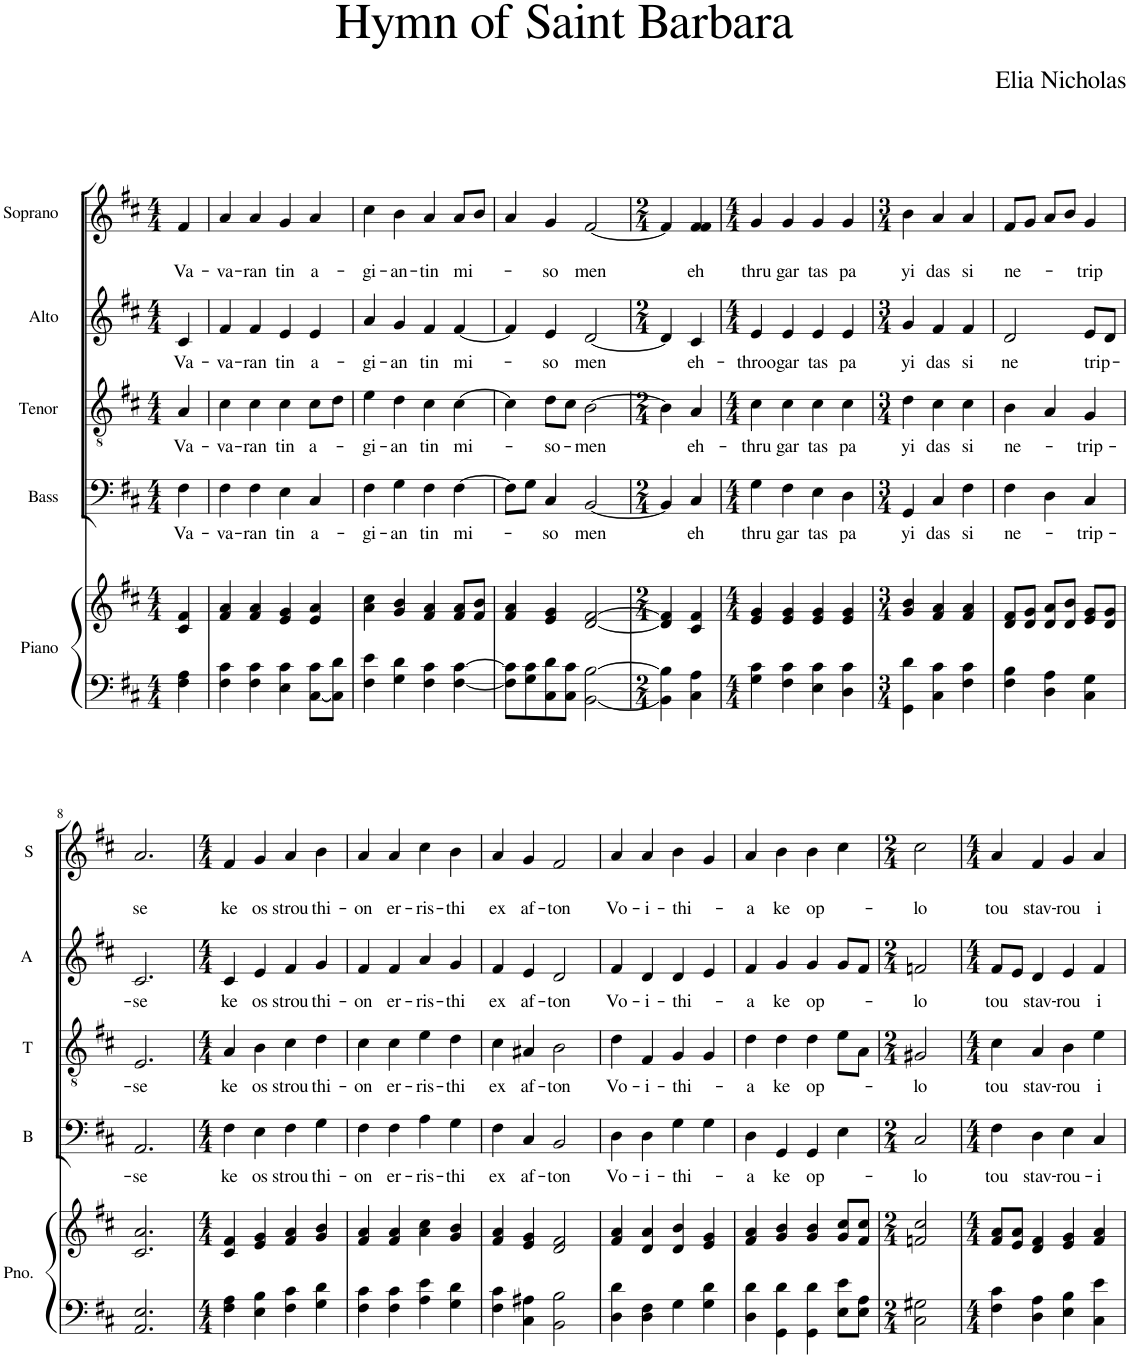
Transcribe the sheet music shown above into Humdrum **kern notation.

**kern	**kern	**text	**kern	**text	**kern	**text	**kern	**text	**kern	**text	**text
*part5	*part5	*part5	*part4	*part4	*part3	*part3	*part2	*part2	*part1	*part1	*part1
*staff6	*staff5	*staff5	*staff4	*staff4	*staff3	*staff3	*staff2	*staff2	*staff1	*staff1	*staff1
*I"Piano	*	*	*I"Bass	*	*I"Tenor	*	*I"Alto	*	*I"Soprano	*	*
*I'Pno.	*	*	*I'B	*	*I'T	*	*I'A	*	*I'S	*	*
*clefF4	*clefG2	*	*clefF4	*	*clefGv2	*	*clefG2	*	*clefG2	*	*
*k[f#c#]	*k[f#c#]	*	*k[f#c#]	*	*k[f#c#]	*	*k[f#c#]	*	*k[f#c#]	*	*
*M4/4	*M4/4	*	*M4/4	*	*M4/4	*	*M4/4	*	*M4/4	*	*
=	=	=	=	=	=	=	=	=	=	=	=
!	!	!	!	!LO:LY:b	!	!LO:LY:b	!	!LO:LY:b	!	!	!LO:LY:b
4F#\ 4A\	4c#/ 4f#/	.	4F#\	Va-	4A/	Va-	4c#/	Va-	4f#/	.	Va-
=1	=1	=1	=1	=1	=1	=1	=1	=1	=1	=1	=1
!	!	!	!	!LO:LY:b	!	!LO:LY:b	!	!LO:LY:b	!	!	!LO:LY:b
4F#\ 4c#\	4f#/ 4a/	.	4F#\	-va-	4c#\	-va-	4f#/	-va-	4a/	.	-va-
!	!	!	!	!LO:LY:b	!	!LO:LY:b	!	!LO:LY:b	!	!	!LO:LY:b
4F#\ 4c#\	4f#/ 4a/	.	4F#\	-ran	4c#\	-ran	4f#/	-ran	4a/	.	-ran
!	!	!	!	!LO:LY:b	!	!LO:LY:b	!	!LO:LY:b	!	!	!LO:LY:b
4E\ 4c#\	4e/ 4g/	.	4E\	tin	4c#\	tin	4e/	tin	4g/	.	tin
!	!	!	!	!LO:LY:b	!	!LO:LY:b	!	!LO:LY:b	!	!	!LO:LY:b
[8C#\ 8c#\L	4e/ 4a/	.	4C#/	a-	8c#\L	a-	4e/	a-	4a/	.	a-
8C#\] 8d\J	.	.	.	.	8d\J	.	.	.	.	.	.
=2	=2	=2	=2	=2	=2	=2	=2	=2	=2	=2	=2
!	!	!	!	!LO:LY:b	!	!LO:LY:b	!	!LO:LY:b	!	!	!LO:LY:b
4F#\ 4e\	4a\ 4cc#\	.	4F#\	-gi-	4e\	-gi-	4a/	-gi-	4cc#\	.	-gi-
!	!	!	!	!LO:LY:b	!	!LO:LY:b	!	!LO:LY:b	!	!	!LO:LY:b
4G\ 4d\	4g/ 4b/	.	4G\	-an	4d\	-an	4g/	-an	4b\	.	-an-
!	!	!	!	!LO:LY:b	!	!LO:LY:b	!	!LO:LY:b	!	!	!LO:LY:b
4F#\ 4c#\	4f#/ 4a/	.	4F#\	tin	4c#\	tin	4f#/	tin	4a/	.	-tin
!	!	!	!	!LO:LY:b	!	!LO:LY:b	!	!LO:LY:b	!	!	!LO:LY:b
[4F#\ [4c#\	8f#/ 8a/L	.	[4F#\	mi-	[4c#\	mi-	[4f#/	mi-	8a/L	.	mi-
.	8f#/ 8b/J	.	.	.	.	.	.	.	8b/J	.	.
=3	=3	=3	=3	=3	=3	=3	=3	=3	=3	=3	=3
8F#\] 8c#\]L	4f#/ 4a/	.	8F#\L]	.	4c#\]	.	4f#/]	.	4a/	.	.
8G\ 8c#\	.	.	8G\J	.	.	.	.	.	.	.	.
!	!	!	!	!LO:LY:b	!	!LO:LY:b	!	!LO:LY:b	!	!	!LO:LY:b
8C#\ 8d\	4e/ 4g/	.	4C#/	-so	8d\L	-so-	4e/	-so	4g/	.	-so
8C#\ 8c#\J	.	.	.	.	8c#\J	.	.	.	.	.	.
!	!	!	!	!LO:LY:b	!	!LO:LY:b	!	!LO:LY:b	!	!	!LO:LY:b
[2BB\ [2B\	[2d/ [2f#/	.	[2BB/	men	[2B\	-men	[2d/	men	[2f#/	.	men
=4	=4	=4	=4	=4	=4	=4	=4	=4	=4	=4	=4
*M2/4	*M2/4	*	*M2/4	*	*M2/4	*	*M2/4	*	*M2/4	*	*
4BB\] 4B\]	4d/] 4f#/]	.	4BB/]	.	4B\]	.	4d/]	.	4f#/]	.	.
!	!	!	!	!LO:LY:b	!	!LO:LY:b	!	!LO:LY:b	!	!	!LO:LY:b
4C#\ 4A\	4c#/ 4f#/	.	4C#/	eh	4A/	eh-	4c#/	eh-	4f#/ 4f#/	.	eh
=5	=5	=5	=5	=5	=5	=5	=5	=5	=5	=5	=5
*M4/4	*M4/4	*	*M4/4	*	*M4/4	*	*M4/4	*	*M4/4	*	*
!	!	!	!	!LO:LY:b	!	!LO:LY:b	!	!LO:LY:b	!	!	!LO:LY:b
4G\ 4c#\	4e/ 4g/	.	4G\	thru	4c#\	-thru	4e/	-throo	4g/	.	thru
!	!	!	!	!LO:LY:b	!	!LO:LY:b	!	!LO:LY:b	!	!	!LO:LY:b
4F#\ 4c#\	4e/ 4g/	.	4F#\	gar	4c#\	gar	4e/	gar	4g/	.	gar
!	!	!	!	!LO:LY:b	!	!LO:LY:b	!	!LO:LY:b	!	!	!LO:LY:b
4E\ 4c#\	4e/ 4g/	.	4E\	tas	4c#\	tas	4e/	tas	4g/	.	tas
!	!	!	!	!LO:LY:b	!	!LO:LY:b	!	!LO:LY:b	!	!	!LO:LY:b
4D\ 4c#\	4e/ 4g/	.	4D\	pa	4c#\	pa	4e/	pa	4g/	.	pa
=6	=6	=6	=6	=6	=6	=6	=6	=6	=6	=6	=6
*M3/4	*M3/4	*	*M3/4	*	*M3/4	*	*M3/4	*	*M3/4	*	*
!	!	!	!	!LO:LY:b	!	!LO:LY:b	!	!LO:LY:b	!	!	!LO:LY:b
4GG\ 4d\	4g/ 4b/	.	4GG/	yi	4d\	yi	4g/	yi	4b\	.	yi
!	!	!	!	!LO:LY:b	!	!LO:LY:b	!	!LO:LY:b	!	!	!LO:LY:b
4C#\ 4c#\	4f#/ 4a/	.	4C#/	das	4c#\	das	4f#/	das	4a/	.	das
!	!	!	!	!LO:LY:b	!	!LO:LY:b	!	!LO:LY:b	!	!	!LO:LY:b
4F#\ 4c#\	4f#/ 4a/	.	4F#\	si	4c#\	si	4f#/	si	4a/	.	si
=7	=7	=7	=7	=7	=7	=7	=7	=7	=7	=7	=7
!	!	!	!	!LO:LY:b	!	!LO:LY:b	!	!LO:LY:b	!	!	!LO:LY:b
4F#\ 4B\	8d/ 8f#/L	.	4F#\	ne-	4B\	ne-	2d/	ne	8f#/L	.	ne-
.	8d/ 8g/J	.	.	.	.	.	.	.	8g/J	.	.
4D\ 4A\	8d/ 8a/L	.	4D\	.	4A/	.	.	.	8a/L	.	.
.	8d/ 8b/J	.	.	.	.	.	.	.	8b/J	.	.
!	!	!	!	!LO:LY:b	!	!LO:LY:b	!	!LO:LY:b	!	!	!LO:LY:b
4C#\ 4G\	8e/ 8g/L	.	4C#/	-trip-	4G/	-trip-	8e/L	trip-	4g/	.	-trip
.	8d/ 8g/J	.	.	.	.	.	8d/J	.	.	.	.
!!LO:LB:g=z
=8	=8	=8	=8	=8	=8	=8	=8	=8	=8	=8	=8
!	!	!	!	!LO:LY:b	!	!LO:LY:b	!	!LO:LY:b	!	!	!LO:LY:b
2.AA/ 2.E/	2.c#/ 2.a/	.	2.AA/	-se	2.E/	-se	2.c#/	-se	2.a/	.	se
=9	=9	=9	=9	=9	=9	=9	=9	=9	=9	=9	=9
*M4/4	*M4/4	*	*M4/4	*	*M4/4	*	*M4/4	*	*M4/4	*	*
!	!	!	!	!LO:LY:b	!	!LO:LY:b	!	!LO:LY:b	!	!	!LO:LY:b
4F#\ 4A\	4c#/ 4f#/	.	4F#\	ke	4A/	ke	4c#/	ke	4f#/	.	ke
!	!	!	!	!LO:LY:b	!	!LO:LY:b	!	!LO:LY:b	!	!	!LO:LY:b
4E\ 4B\	4e/ 4g/	.	4E\	os	4B\	os	4e/	os	4g/	.	os
!	!	!	!	!LO:LY:b	!	!LO:LY:b	!	!LO:LY:b	!	!	!LO:LY:b
4F#\ 4c#\	4f#/ 4a/	.	4F#\	strou-	4c#\	strou-	4f#/	strou-	4a/	.	strou-
!	!	!	!	!LO:LY:b	!	!LO:LY:b	!	!LO:LY:b	!	!	!LO:LY:b
4G\ 4d\	4g/ 4b/	.	4G\	-thi-	4d\	-thi-	4g/	-thi-	4b\	.	-thi-
=10	=10	=10	=10	=10	=10	=10	=10	=10	=10	=10	=10
!	!	!	!	!LO:LY:b	!	!LO:LY:b	!	!LO:LY:b	!	!	!LO:LY:b
4F#\ 4c#\	4f#/ 4a/	.	4F#\	-on	4c#\	-on	4f#/	-on	4a/	.	-on
!	!	!	!	!LO:LY:b	!	!LO:LY:b	!	!LO:LY:b	!	!	!LO:LY:b
4F#\ 4c#\	4f#/ 4a/	.	4F#\	er-	4c#\	er-	4f#/	er-	4a/	.	er-
!	!	!	!	!LO:LY:b	!	!LO:LY:b	!	!LO:LY:b	!	!	!LO:LY:b
4A\ 4e\	4a\ 4cc#\	.	4A\	-ris-	4e\	-ris-	4a/	-ris-	4cc#\	.	-ris-
!	!	!	!	!LO:LY:b	!	!LO:LY:b	!	!LO:LY:b	!	!	!LO:LY:b
4G\ 4d\	4g/ 4b/	.	4G\	-thi	4d\	-thi	4g/	-thi	4b\	.	-thi
=11	=11	=11	=11	=11	=11	=11	=11	=11	=11	=11	=11
!	!	!	!	!LO:LY:b	!	!LO:LY:b	!	!LO:LY:b	!	!	!LO:LY:b
4F#\ 4c#\	4f#/ 4a/	.	4F#\	ex	4c#\	ex	4f#/	ex	4a/	.	ex
!	!	!	!	!LO:LY:b	!	!LO:LY:b	!	!LO:LY:b	!	!	!LO:LY:b
4C#\ 4A#X\	4e/ 4g/	.	4C#/	af-	4A#X/	af-	4e/	af-	4g/	.	af-
!	!	!	!	!LO:LY:b	!	!LO:LY:b	!	!LO:LY:b	!	!	!LO:LY:b
2BB\ 2B\	2d/ 2f#/	.	2BB/	-ton	2B\	-ton	2d/	-ton	2f#/	.	-ton
=12	=12	=12	=12	=12	=12	=12	=12	=12	=12	=12	=12
!	!	!	!	!LO:LY:b	!	!LO:LY:b	!	!LO:LY:b	!	!	!LO:LY:b
4D\ 4d\	4f#/ 4a/	.	4D\	Vo-	4d\	Vo-	4f#/	Vo-	4a/	.	Vo-
!	!	!	!	!LO:LY:b	!	!LO:LY:b	!	!LO:LY:b	!	!	!LO:LY:b
4D\ 4F#\	4d/ 4a/	.	4D\	-i-	4F#/	-i-	4d/	-i-	4a/	.	-i-
!	!	!	!	!LO:LY:b	!	!LO:LY:b	!	!LO:LY:b	!	!	!LO:LY:b
4G\	4d/ 4b/	.	4G\	-thi-	4G/	-thi-	4d/	-thi-	4b\	.	-thi-
4G\ 4d\	4e/ 4g/	.	4G\	.	4G/	.	4e/	.	4g/	.	.
=13	=13	=13	=13	=13	=13	=13	=13	=13	=13	=13	=13
!	!	!	!	!LO:LY:b	!	!LO:LY:b	!	!LO:LY:b	!	!	!LO:LY:b
4D\ 4d\	4f#/ 4a/	.	4D\	-a	4d\	-a	4f#/	-a	4a/	.	-a
!	!	!	!	!LO:LY:b	!	!LO:LY:b	!	!LO:LY:b	!	!	!LO:LY:b
4GG\ 4d\	4g/ 4b/	.	4GG/	ke	4d\	ke	4g/	ke	4b\	.	ke
!	!	!	!	!LO:LY:b	!	!LO:LY:b	!	!LO:LY:b	!	!	!LO:LY:b
4GG\ 4d\	4g/ 4b/	.	4GG/	op-	4d\	op-	4g/	op-	4b\	.	op-
8E\ 8e\L	8g/ 8cc#/L	.	4E\	.	8e\L	.	8g/L	.	4cc#\	.	.
8E\ 8A\J	8f#/ 8cc#/J	.	.	.	8A\J	.	8f#/J	.	.	.	.
=14	=14	=14	=14	=14	=14	=14	=14	=14	=14	=14	=14
*M2/4	*M2/4	*	*M2/4	*	*M2/4	*	*M2/4	*	*M2/4	*	*
!	!	!	!	!LO:LY:b	!	!LO:LY:b	!	!LO:LY:b	!	!	!LO:LY:b
2C#\ 2G#X\	2fn/ 2cc#/	.	2C#/	-lo	2G#X/	-lo	2fn/	-lo	2cc#\	.	-lo
=15	=15	=15	=15	=15	=15	=15	=15	=15	=15	=15	=15
*M4/4	*M4/4	*	*M4/4	*	*M4/4	*	*M4/4	*	*M4/4	*	*
!	!	!	!	!LO:LY:b	!	!LO:LY:b	!	!LO:LY:b	!	!	!LO:LY:b
4F#\ 4c#\	8f#/ 8a/L	.	4F#\	tou	4c#\	tou	8f#/L	tou	4a/	.	tou
.	8e/ 8a/J	.	.	.	.	.	8e/J	.	.	.	.
!	!	!	!	!LO:LY:b	!	!LO:LY:b	!	!LO:LY:b	!	!	!LO:LY:b
4D\ 4A\	4d/ 4f#/	.	4D\	stav-	4A/	stav-	4d/	stav-	4f#/	.	stav-
!	!	!	!	!LO:LY:b	!	!LO:LY:b	!	!LO:LY:b	!	!	!LO:LY:b
4E\ 4B\	4e/ 4g/	.	4E\	-rou-	4B\	-rou	4e/	-rou	4g/	.	-rou
!	!	!	!	!LO:LY:b	!	!LO:LY:b	!	!LO:LY:b	!	!	!LO:LY:b
4C#\ 4e\	4f#/ 4a/	.	4C#/	-i	4e\	i	4f#/	i	4a/	.	i
=	=	=	=	=	=	=	=	=	=	=	=
*-	*-	*-	*-	*-	*-	*-	*-	*-	*-	*-	*-
